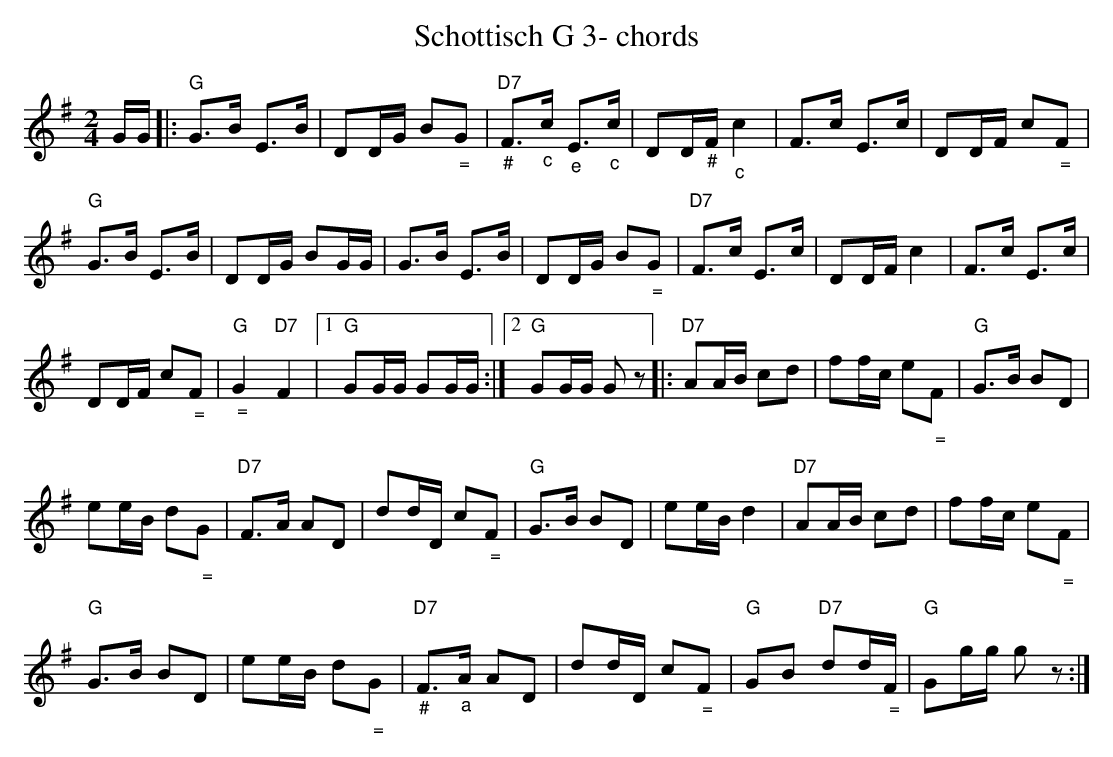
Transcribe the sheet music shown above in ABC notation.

X:1
T:Schottisch G 3- chords
M:2/4
L:1/8
K:Gmaj%%MIDI gchordon
G/2G/2 |: "G"G>B E>B | DD/2G/2 B"_ ="G | "D7""_#"F>"_c"c "_e"E>"_c"c | DD/2"_#"F/2 "_c"c2 | F>c E>c | DD/2F/2 c"_ ="F |
"G"G>B E>B | DD/2G/2 BG/2G/2 | G>B E>B | DD/2G/2 B"_ ="G | "D7"F>c E>c | DD/2F/2 c2 | F>c E>c |
DD/2F/2 c"_ ="F | "G""_ ="G2"D7"F2 |1 "G"GG/2G/2 GG/2G/2 :|2 "G"GG/2G/2 Gz |: "D7"AA/2B/2 cd | ff/2c/2 e"_ ="F | "G"G>B BD |
ee/2B/2 d"_ ="G | "D7"F>A AD | dd/2D/2 c"_ ="F | "G"G>B BD | ee/2B/2 d2 | "D7"AA/2B/2 cd | ff/2c/2 e"_ ="F |
"G"G>B BD | ee/2B/2 d"_ ="G | "D7""_#"F>"_a"A AD | dd/2D/2 c"_ ="F | "G"GB "D7"dd/2"_ ="F/2 | "G"Gg/2g/2 gz :|
